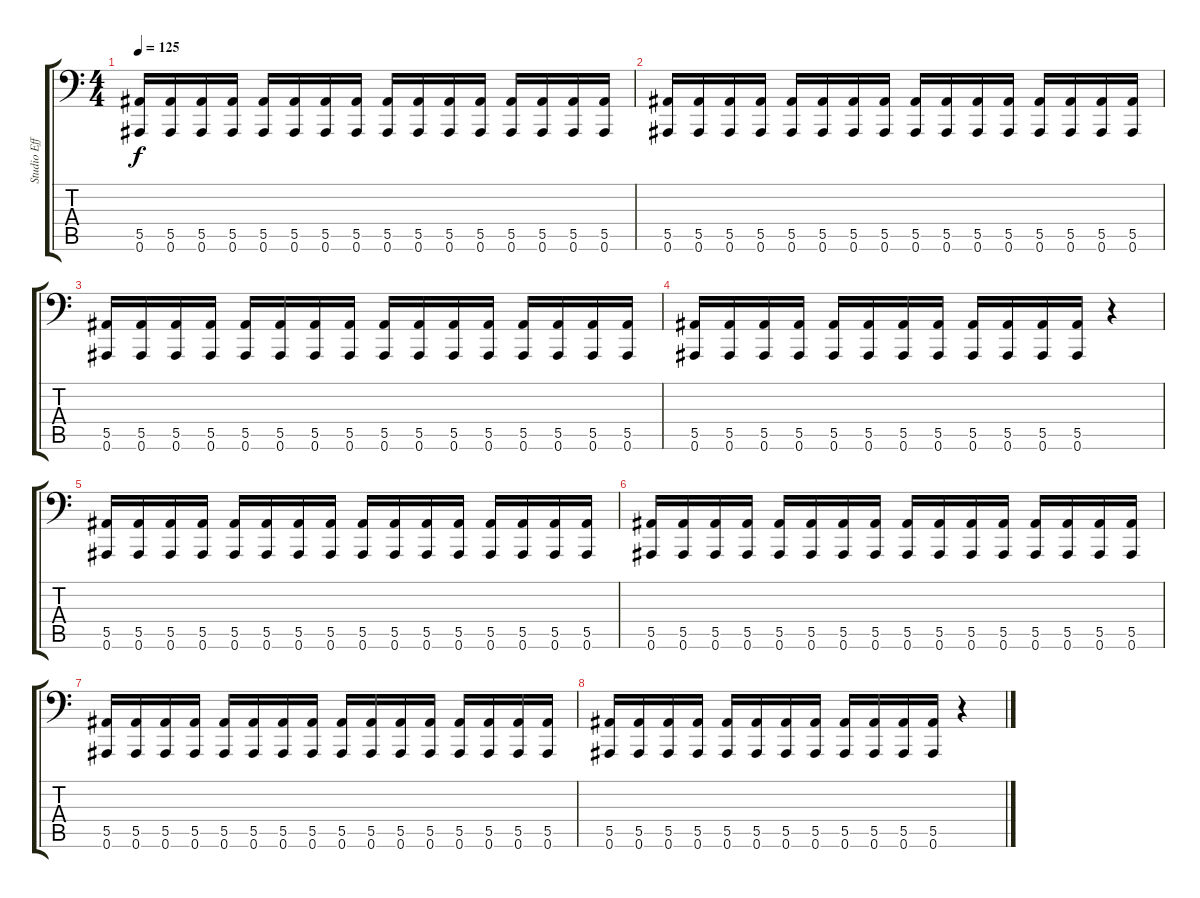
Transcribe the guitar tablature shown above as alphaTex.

\track ("Studio Effects - Samples 3" "Studio Eff") {instrument gunshot}
\staff {score tabs}
\tuning (C4 G3 Eb3 Bb2 F2 Bb1) {hide}
\ts (4 4)
\tempo 125
\clef f4
\ks c
(5.5 0.6).16{dy f} (5.5 0.6).16 (5.5 0.6).16 (5.5 0.6).16 (5.5 0.6).16 (5.5 0.6).16 (5.5 0.6).16 (5.5 0.6).16 (5.5 0.6).16 (5.5 0.6).16 (5.5 0.6).16 (5.5 0.6).16 (5.5 0.6).16 (5.5 0.6).16 (5.5 0.6).16 (5.5 0.6).16 |
(5.5 0.6).16 (5.5 0.6).16 (5.5 0.6).16 (5.5 0.6).16 (5.5 0.6).16 (5.5 0.6).16 (5.5 0.6).16 (5.5 0.6).16 (5.5 0.6).16 (5.5 0.6).16 (5.5 0.6).16 (5.5 0.6).16 (5.5 0.6).16 (5.5 0.6).16 (5.5 0.6).16 (5.5 0.6).16 |
(5.5 0.6).16 (5.5 0.6).16 (5.5 0.6).16 (5.5 0.6).16 (5.5 0.6).16 (5.5 0.6).16 (5.5 0.6).16 (5.5 0.6).16 (5.5 0.6).16 (5.5 0.6).16 (5.5 0.6).16 (5.5 0.6).16 (5.5 0.6).16 (5.5 0.6).16 (5.5 0.6).16 (5.5 0.6).16 |
(5.5 0.6).16 (5.5 0.6).16 (5.5 0.6).16 (5.5 0.6).16 (5.5 0.6).16 (5.5 0.6).16 (5.5 0.6).16 (5.5 0.6).16 (5.5 0.6).16 (5.5 0.6).16 (5.5 0.6).16 (5.5 0.6).16 r.4 |
(5.5 0.6).16 (5.5 0.6).16 (5.5 0.6).16 (5.5 0.6).16 (5.5 0.6).16 (5.5 0.6).16 (5.5 0.6).16 (5.5 0.6).16 (5.5 0.6).16 (5.5 0.6).16 (5.5 0.6).16 (5.5 0.6).16 (5.5 0.6).16 (5.5 0.6).16 (5.5 0.6).16 (5.5 0.6).16 |
(5.5 0.6).16 (5.5 0.6).16 (5.5 0.6).16 (5.5 0.6).16 (5.5 0.6).16 (5.5 0.6).16 (5.5 0.6).16 (5.5 0.6).16 (5.5 0.6).16 (5.5 0.6).16 (5.5 0.6).16 (5.5 0.6).16 (5.5 0.6).16 (5.5 0.6).16 (5.5 0.6).16 (5.5 0.6).16 |
(5.5 0.6).16 (5.5 0.6).16 (5.5 0.6).16 (5.5 0.6).16 (5.5 0.6).16 (5.5 0.6).16 (5.5 0.6).16 (5.5 0.6).16 (5.5 0.6).16 (5.5 0.6).16 (5.5 0.6).16 (5.5 0.6).16 (5.5 0.6).16 (5.5 0.6).16 (5.5 0.6).16 (5.5 0.6).16 |
(5.5 0.6).16 (5.5 0.6).16 (5.5 0.6).16 (5.5 0.6).16 (5.5 0.6).16 (5.5 0.6).16 (5.5 0.6).16 (5.5 0.6).16 (5.5 0.6).16 (5.5 0.6).16 (5.5 0.6).16 (5.5 0.6).16 r.4
